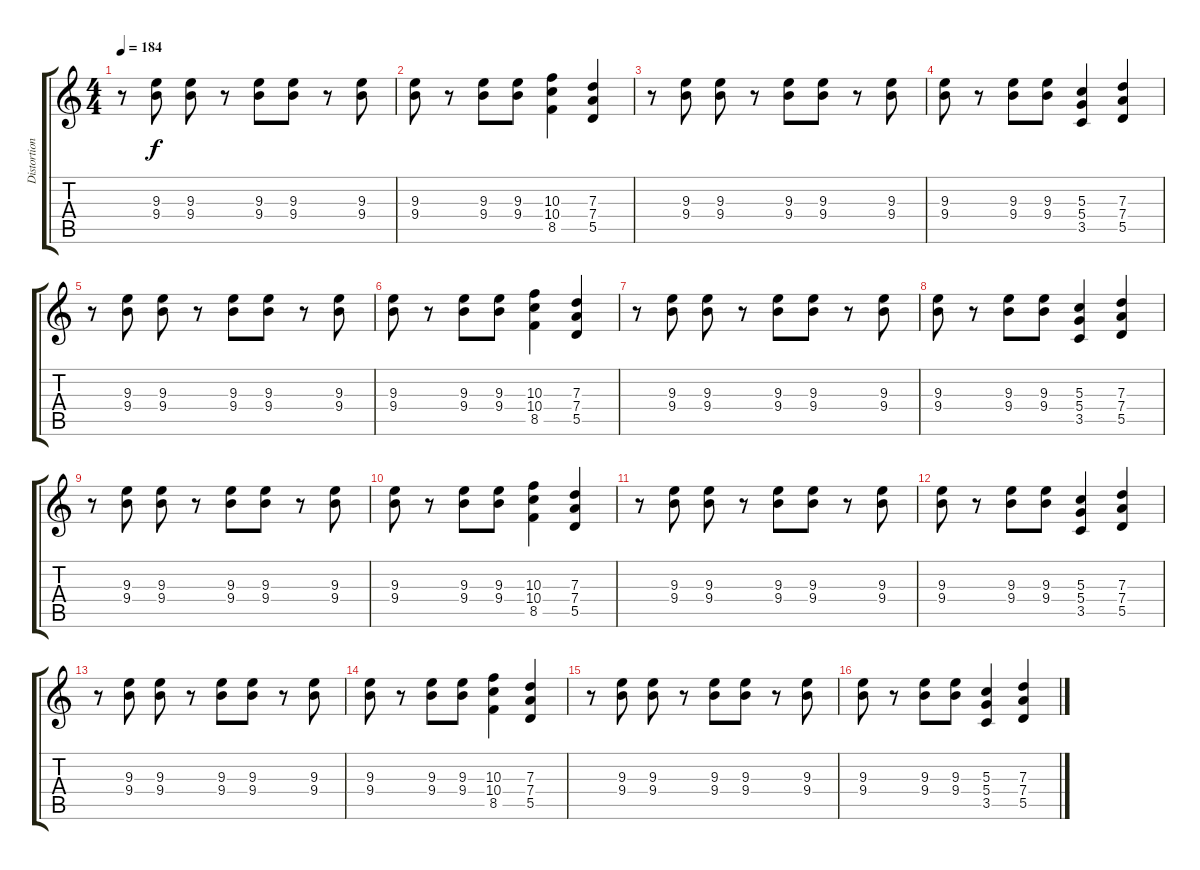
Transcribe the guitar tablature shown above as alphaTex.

\track ("Distortion Guitar" "Distortion") {instrument distortionguitar}
\staff {score tabs}
\tuning (E4 B3 G3 D3 A2 E2) {hide}
\ts (4 4)
\tempo 184
\clef g2
\ks c
r.8{dy f} (9.3 9.4).8 (9.3 9.4).8 r.8 (9.3 9.4).8 (9.3 9.4).8 r.8 (9.3 9.4).8 |
(9.3 9.4).8 r.8 (9.3 9.4).8 (9.3 9.4).8 (10.3 10.4 8.5).4 (7.3 7.4 5.5).4 |
r.8 (9.3 9.4).8 (9.3 9.4).8 r.8 (9.3 9.4).8 (9.3 9.4).8 r.8 (9.3 9.4).8 |
(9.3 9.4).8 r.8 (9.3 9.4).8 (9.3 9.4).8 (5.3 5.4 3.5).4 (7.3 7.4 5.5).4 |
r.8 (9.3 9.4).8 (9.3 9.4).8 r.8 (9.3 9.4).8 (9.3 9.4).8 r.8 (9.3 9.4).8 |
(9.3 9.4).8 r.8 (9.3 9.4).8 (9.3 9.4).8 (10.3 10.4 8.5).4 (7.3 7.4 5.5).4 |
r.8 (9.3 9.4).8 (9.3 9.4).8 r.8 (9.3 9.4).8 (9.3 9.4).8 r.8 (9.3 9.4).8 |
(9.3 9.4).8 r.8 (9.3 9.4).8 (9.3 9.4).8 (5.3 5.4 3.5).4 (7.3 7.4 5.5).4 |
r.8 (9.3 9.4).8 (9.3 9.4).8 r.8 (9.3 9.4).8 (9.3 9.4).8 r.8 (9.3 9.4).8 |
(9.3 9.4).8 r.8 (9.3 9.4).8 (9.3 9.4).8 (10.3 10.4 8.5).4 (7.3 7.4 5.5).4 |
r.8 (9.3 9.4).8 (9.3 9.4).8 r.8 (9.3 9.4).8 (9.3 9.4).8 r.8 (9.3 9.4).8 |
(9.3 9.4).8 r.8 (9.3 9.4).8 (9.3 9.4).8 (5.3 5.4 3.5).4 (7.3 7.4 5.5).4 |
r.8 (9.3 9.4).8 (9.3 9.4).8 r.8 (9.3 9.4).8 (9.3 9.4).8 r.8 (9.3 9.4).8 |
(9.3 9.4).8 r.8 (9.3 9.4).8 (9.3 9.4).8 (10.3 10.4 8.5).4 (7.3 7.4 5.5).4 |
r.8 (9.3 9.4).8 (9.3 9.4).8 r.8 (9.3 9.4).8 (9.3 9.4).8 r.8 (9.3 9.4).8 |
(9.3 9.4).8 r.8 (9.3 9.4).8 (9.3 9.4).8 (5.3 5.4 3.5).4 (7.3 7.4 5.5).4
